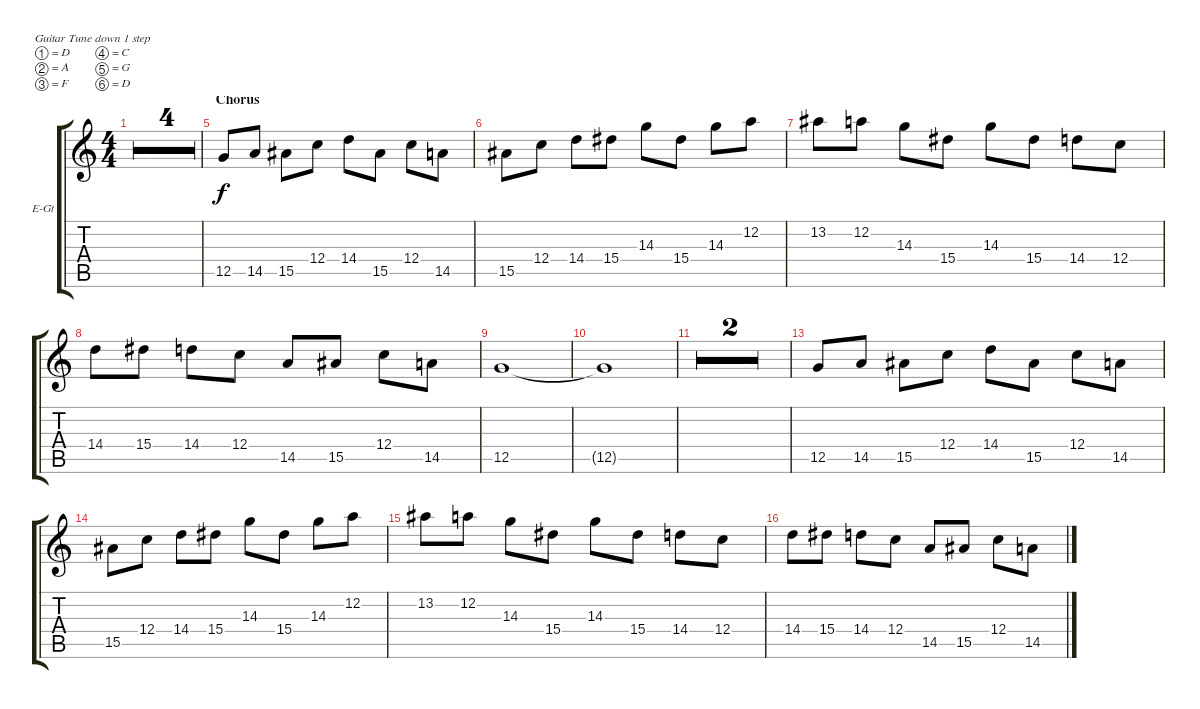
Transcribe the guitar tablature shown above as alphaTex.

\bracketExtendMode groupsimilarinstruments
\firstSystemTrackNameOrientation horizontal
\otherSystemsTrackNameOrientation horizontal
\track ("Fills+solo" "E-Gt") {multiBarRest instrument distortionguitar}
\staff {score tabs}
\tuning (D4 A3 F3 C3 G2 D2)
\ts (4 4)
\tempo 200
\clef g2
\scale 0
\ks c
r.1{dy f} |
\scale 0
r.1 |
\scale 0
r.1 |
\scale 0
r.1 |
\section ("" "Chorus")
12.5.8 14.5.8 15.5.8 12.4.8 14.4.8 15.5.8 12.4.8 14.5.8 |
15.5.8 12.4.8 14.4.8 15.4.8 14.3.8 15.4.8 14.3.8 12.2.8 |
13.2.8 12.2.8 14.3.8 15.4.8 14.3.8 15.4.8 14.4.8 12.4.8 |
14.4.8 15.4.8 14.4.8 12.4.8 14.5.8 15.5.8 12.4.8 14.5.8 |
12.5.1 |
12.5{t}.1 |
r.1 |
r.1 |
12.5.8 14.5.8 15.5.8 12.4.8 14.4.8 15.5.8 12.4.8 14.5.8 |
15.5.8 12.4.8 14.4.8 15.4.8 14.3.8 15.4.8 14.3.8 12.2.8 |
13.2.8 12.2.8 14.3.8 15.4.8 14.3.8 15.4.8 14.4.8 12.4.8 |
14.4.8 15.4.8 14.4.8 12.4.8 14.5.8 15.5.8 12.4.8 14.5.8
